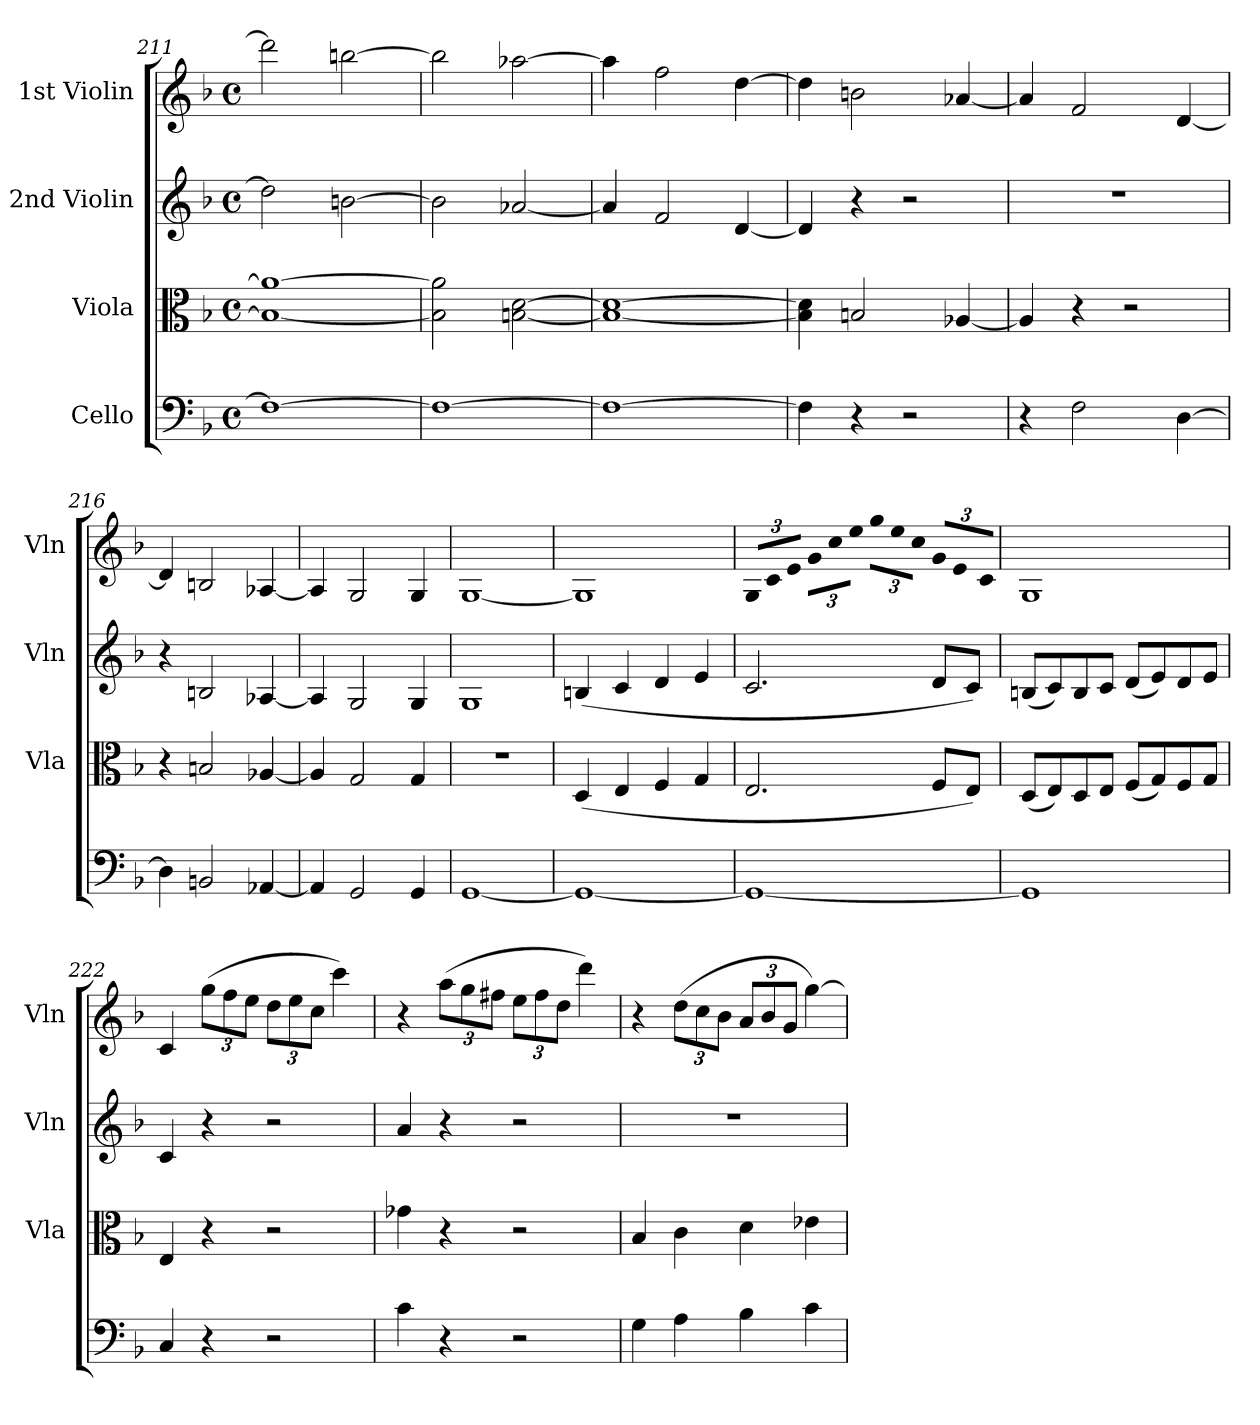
**kern	**kern	**kern	**kern
*part4	*part3	*part2	*part1
*staff4	*staff3	*staff2	*staff1
*I"Cello	*I"Viola	*I"2nd Violin	*I"1st Violin
*	*I'Vla	*I'Vln	*I'Vln
*clefF4	*clefC3	*clefG2	*clefG2
*k[b-]	*k[b-]	*k[b-]	*k[b-]
*F:	*F:	*F:	*F:
*M4/4	*M4/4	*M4/4	*M4/4
*met(c)	*met(c)	*met(c)	*met(c)
=211	=211	=211	=211
1F_	1B_ 1a-_	2dd\]	2ddd\]
.	.	[2bn\	[2bbn\
=212	=212	=212	=212
1F_	2B]\ 2a-]\	2b\]	2bb\]
.	[2Bn\ [2d\	[2a-X/	[2aa-X\
=213	=213	=213	=213
1F_	1B_ 1d_	4a-/]	4aa-\]
.	.	2f/	2ff\
.	.	[4d/	[4dd\
=214	=214	=214	=214
4F\]	4B]\ 4d]\	4d/]	4dd\]
4r	2Bn/	4r	2bn\
2r	.	2r	.
.	[4A-X/	.	[4a-X/
=215	=215	=215	=215
4r	4A-/]	1r	4a-/]
2F\	4r	.	2f/
.	2r	.	.
[4D\	.	.	[4d/
=216	=216	=216	=216
4D\]	4r	4r	4d/]
2BBn/	2Bn/	2Bn/	2Bn/
[4AA-X/	[4A-X/	[4A-X/	[4A-X/
=217	=217	=217	=217
4AA-/]	4A-/]	4A-/]	4A-/]
2GG/	2G/	2G/	2G/
4GG/	4G/	4G/	4G/
=218	=218	=218	=218
[1GG	1r	1G	[1G
=219	=219	=219	=219
1GG_	(4D/	(4Bn/	1G]
.	4E/	4c/	.
.	4F/	4d/	.
.	4G/	4e/	.
=220	=220	=220	=220
!	!	!	!LO:N:vis=8
1GG_	2.E/	2.c/	12G/L
!	!	!	!LO:N:vis=8
.	.	.	12c/
!	!	!	!LO:N:vis=8
.	.	.	12e/J
!	!	!	!LO:N:vis=8
.	.	.	12g\L
!	!	!	!LO:N:vis=8
.	.	.	12cc\
!	!	!	!LO:N:vis=8
.	.	.	12ee\J
!	!	!	!LO:N:vis=8
.	.	.	12gg\L
!	!	!	!LO:N:vis=8
.	.	.	12ee\
!	!	!	!LO:N:vis=8
.	.	.	12cc\J
!	!	!	!LO:N:vis=8
.	8F/L	8d/L	12g/L
!	!	!	!LO:N:vis=8
.	.	.	12e/
.	8E/J)	8c/J)	.
!	!	!	!LO:N:vis=8
.	.	.	12c/J
!!LO:LB:g=z
=221	=221	=221	=221
1GG]	(8D/L	(8Bn/L	1G
.	8E/)	8c/)	.
.	8D/	8B/	.
.	8E/J	8c/J	.
.	(8F/L	(8d/L	.
.	8G/)	8e/)	.
.	8F/	8d/	.
.	8G/J	8e/J	.
=222	=222	=222	=222
4C/	4E/	4c/	4c/
4r	4r	4r	(12gg\L
.	.	.	12ff\
.	.	.	12ee\J
2r	2r	2r	12dd\L
.	.	.	12ee\
.	.	.	12cc\J
.	.	.	4ccc\)
=223	=223	=223	=223
4c\	4g-X\	4a/	4r
4r	4r	4r	(12aa\L
.	.	.	12gg\
.	.	.	12ff#X\J
2r	2r	2r	12ee\L
.	.	.	12ff#\
.	.	.	12dd\J
.	.	.	4ddd\)
=224	=224	=224	=224
4G\	4B-/	1r	4r
4A\	4c\	.	(12dd\L
.	.	.	12cc\
.	.	.	12b-\J
4B-\	4d\	.	12a/L
.	.	.	12b-/
.	.	.	12g/J
4c\	4e-X\	.	[4gg\)
=	=	=	=
*-	*-	*-	*-
